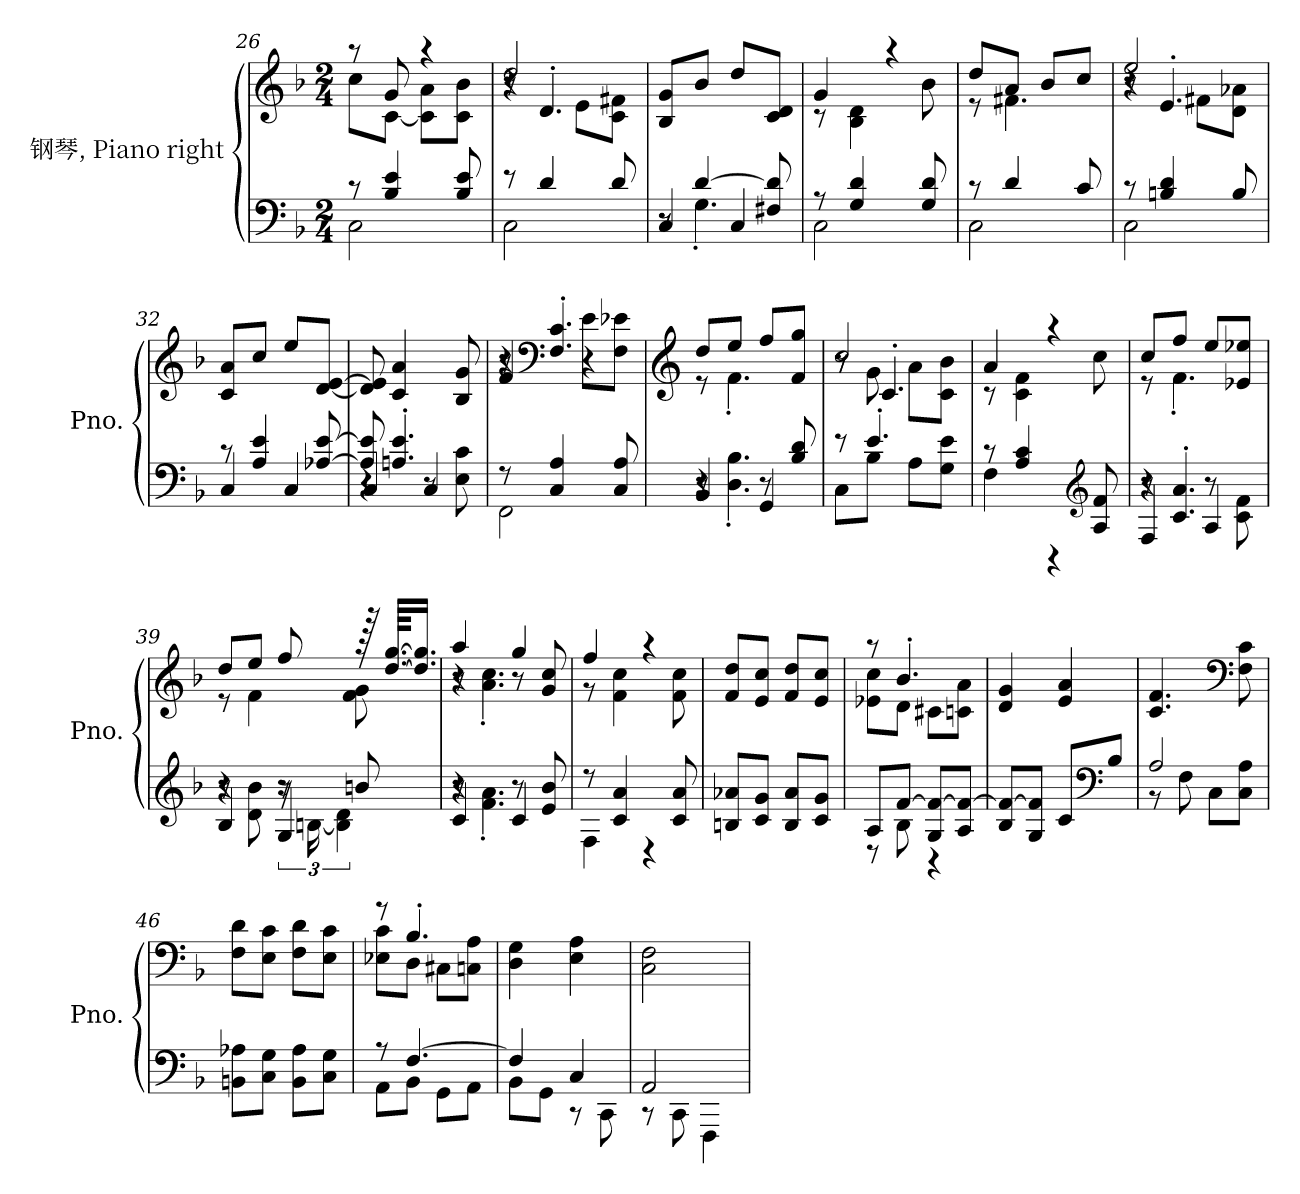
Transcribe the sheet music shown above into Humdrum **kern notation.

**kern	**kern
*part1	*part1
*staff2	*staff1
*I"钢琴, Piano right	*
*I'Pno.	*
*clefF4	*clefG2
*k[b-]	*k[b-]
*M2/4	*M2/4
*MM91	*MM91
=26	=26
*^	*^
8r	2C\	8r	8cc\L
*	*	*MM96	*
4B-/ 4e/	.	8g/	[8c\J
*	*	*MM97	*
.	.	4r	8c\] 8a\L
8B-/ 8e/	.	.	8c\ 8b-\J
*	*	*v	*v
=27	=27	=27
*	*	*MM94
*	*	*^
*	*	*	*^
8r	2C\	2dd/	4r	8r
*	*	*MM97	*	*
4d/	.	.	.	4.d'/
.	.	.	8e\L	.
8d/	.	.	8c\ 8f#X\J	.
*v	*v	*	*	*
*	*v	*v	*v
=28	=28
*	*MM96
*^	*
*	*^	*
8r	8r	4C/	8B-/ 8g/L
*	*	*	*MM98
[4d/	4.G'\	.	8b-/J
*	*	*	*MM100
.	.	4C/	8dd/L
*	*	*	*MM91
8F#X/ 8d/]	.	.	8c/ 8d/J
*	*v	*v	*
=29	=29	=29
*	*	*^
8r	2C\	4g/	8r
4G/ 4d/	.	.	4B-\ 4d\
.	.	4r	.
*	*	*MM96	*
8G/ 8d/	.	.	8b-\
=30	=30	=30	=30
8r	2C\	8dd/L	8r
*	*	*MM98	*
4d/	.	8a/J	4.f#X\
.	.	8b-/L	.
8c/	.	8cc/J	.
*	*	*v	*v
!!LO:LB:g=z
=31	=31	=31
*	*	*MM95
*	*	*^
*	*	*	*^
8r	2C\	2ee/	4r	8r
*	*	*MM100	*	*
4Bn/ 4d/	.	.	.	4.e'/
.	.	.	8f#X\L	.
8B/	.	.	8d\ 8a-X\J	.
*	*	*v	*v	*v
=32	=32	=32
*	*	*MM96
8r	4C/	8c/ 8a/L
*	*	*MM98
4A/ 4e/	.	8cc/J
*	*	*MM100
.	4C/	8ee/L
*	*	*MM91
[8A-X/ [8e/	.	[8d/ [8e/J
*v	*v	*
=33	=33
*	*MM94
*^	*
*	*^	*
8A-/] 8e/]	4r	4C/	8d/] 8e/]
*	*	*	*MM88
4.An/' 4.e/'	.	.	4c/ 4a/
.	8r	4C/	.
.	8E\ 8c\	.	8B-/ 8g/
*v	*v	*v	*
=34	=34
*	*MM82
*^	*^
*	*	*	*^
8r	2FF\	4f/	4r	8r
*	*	*clefF4	*	*
4C/ 4A/	.	.	.	4.F/' 4.c/'
*	*	*MM85	*	*
.	.	4r	8e\L	.
8C/ 8A/	.	.	8F\ 8e-X\J	.
*v	*v	*	*	*
*	*v	*v	*v
=35	=35
*	*clefG2
*	*MM89
*^	*^
*	*^	*	*
4r	8r	4BB-/	8dd/L	8r
*	*	*	*MM85	*
.	4.D\' 4.B-\'	.	8ee/J	4.f'\
*	*	*	*MM83	*
8r	.	4GG/	8ff/L	.
8B-/ 8d/	.	.	8f/ 8gg/J	.
*v	*v	*v	*	*
*	*v	*v
=36	=36
*	*MM88
*^	*^
*	*	*	*^
8r	8C\L	2cc/	8r	8r
4.e'/	8B-\J	.	8g\	4.c'/
.	8A\L	.	8a\L	.
*	*	*MM85	*	*
.	8G\ 8e\J	.	8c\ 8b-\J	.
*	*	*	*v	*v
!!LO:PB:g=z
=37	=37	=37	=37
8r	4F\	4a/	8r
4A/ 4c/	.	.	4c\ 4f\
.	4r	4r	.
*clefG2	*	*	*
8A/ 8f/	.	.	8cc\
*v	*v	*	*
=38	=38	=38
*	*MM91	*
*^	*	*
*	*^	*	*
8r	4r	4F/	8cc/L	8r
*	*	*	*MM94	*
4.c/' 4.a/'	.	.	8ff/J	4.f'\
.	8r	4A/	8ee/L	.
*	*	*	*MM96	*
.	8c\ 8f\	.	8e-X/ 8ee-X/J	.
=39	=39	=39	=39	=39
*	*	*	*MM87	*
4B-/	8r	4r	8dd/L	8r
*	*	*	*MM83	*
.	8d\ 8b-\	.	8ee/J	4f\
*	*	*	*MM83	*
8r	24r	4G/	8ff/	.
.	[24Bn\	.	.	.
.	6B\] 6d\	.	.	.
8bn/	.	.	128r	8f\ 8g\
.	.	.	[64.dd/ [64.gg/KKLL	.
.	.	.	16.dd/] 16.gg/]JJ	.
*	*	*	*v	*v
=40	=40	=40	=40
*	*	*	*MM73
*	*	*	*^
*	*	*	*	*^
4r	8r	4c/	4aa/	8r	4r
*	*	*	*MM82	*	*
.	4.f\' 4.a\'	.	.	4.a\' 4.cc\'	.
*	*	*	*MM76	*	*
8r	.	4c/	4gg/	.	8r
*	*	*	*MM69	*	*
8e/ 8b-/	.	.	.	.	8g/ 8cc/
*	*v	*v	*	*	*
*	*	*	*v	*v
=41	=41	=41	=41
8r	4F\	4ff/	8r
4c/ 4a/	.	.	4f\ 4cc\
.	4r	4r	.
*	*	*MM96	*
8c/ 8a/	.	.	8f\ 8cc\
*v	*v	*	*
*	*v	*v
=42	=42
*	*MM99
8Bn/ 8a-X/L	8f/ 8dd/L
*	*MM96
8c/ 8g/J	8e/ 8cc/J
*	*MM98
8B/ 8a-/L	8f/ 8dd/L
*	*MM96
8c/ 8g/J	8e/ 8cc/J
!!LO:LB:g=z
=43	=43
*	*MM99
*^	*^
8A/L	8r	8r	8e-X\ 8cc\L
*	*	*MM98	*
[8f/J	8B-\	4.b-'/	8d\J
*	*	*MM100	*
8G/ 8f/_L	4r	.	8c#X\L
*	*	*MM98	*
8A/ 8f/_J	.	.	8cn\ 8a\J
*v	*v	*	*
*	*v	*v
=44	=44
*	*MM96
8B-/ 8f/_L	4d/ 4g/
8G/ 8f/]J	.
*	*MM91
8c/L	4e/ 4a/
*clefF4	*
8B-/J	.
=45	=45
*^	*
2A/	8r	4.c/ 4.f/
.	8F\	.
.	8C\L	.
*	*	*clefF4
*	*	*MM96
.	8C\ 8A\J	8F\ 8c\
*v	*v	*
=46	=46
*	*MM99
8BBn\ 8A-X\L	8F\ 8d\L
*	*MM96
8C\ 8G\J	8E\ 8c\J
*	*MM99
8BB\ 8A-\L	8F\ 8d\L
*	*MM96
8C\ 8G\J	8E\ 8c\J
=47	=47
*	*MM94
*^	*^
8r	8AA\L	8r	8E-X\ 8c\L
*	*	*MM91	*
[4.F/	8BB-\J	4.B-'/	8D\J
*	*	*MM94	*
.	8GG\L	.	8C#X\L
*	*	*MM84	*
.	8AA\J	.	8Cn\ 8A\J
*	*	*v	*v
=48	=48	=48
*	*	*MM82
4F/]	8BB-\L	4D\ 4G\
.	8GG\J	.
*	*	*MM74
4C/	8r	4E\ 4A\
.	8CC\	.
=49	=49	=49
*	*	*MM56
2AA/	8r	2C\ 2F\
.	8CC\	.
.	4FFF\	.
*v	*v	*
=	=
*-	*-
